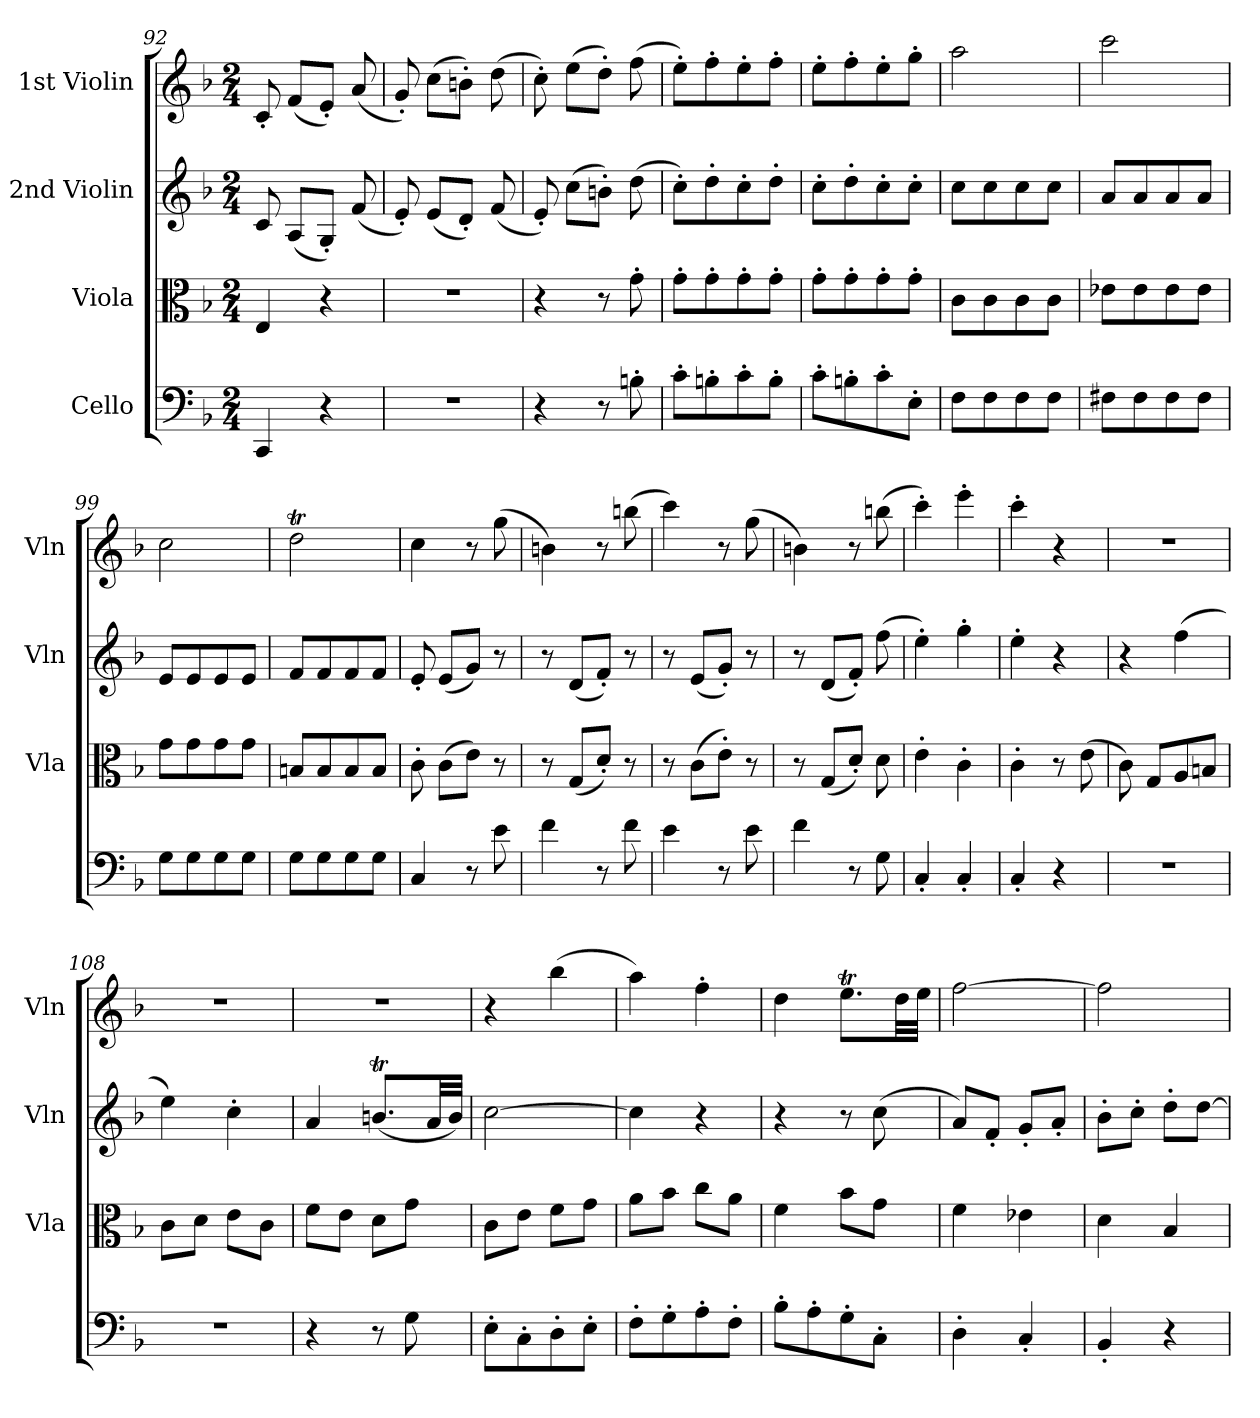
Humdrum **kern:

**kern	**kern	**kern	**kern
*part4	*part3	*part2	*part1
*staff4	*staff3	*staff2	*staff1
*I"Cello	*I"Viola	*I"2nd Violin	*I"1st Violin
*	*I'Vla	*I'Vln	*I'Vln
*clefF4	*clefC3	*clefG2	*clefG2
*k[b-]	*k[b-]	*k[b-]	*k[b-]
*F:	*F:	*F:	*F:
*M2/4	*M2/4	*M2/4	*M2/4
=92	=92	=92	=92
4CC/	4E/	8c/	8c'/
.	.	(8A/L	(8f/L
4r	4r	8G'/J)	8e'/J)
.	.	(8f/	(8a/
=93	=93	=93	=93
2r	2r	8e'/)	8g'/)
.	.	(8e/L	(8cc\L
.	.	8d'/J)	8bn'\J)
.	.	(8f/	(8dd\
=94	=94	=94	=94
4r	4r	8e'/)	8cc'\)
.	.	(8cc\L	(8ee\L
8r	8r	8bn'\J)	8dd'\J)
8Bn'\	8g'\	(8dd\	(8ff\
=95	=95	=95	=95
8c'\L	8g'\L	8cc'\L)	8ee'\L)
8Bn'\	8g'\	8dd'\	8ff'\
8c'\	8g'\	8cc'\	8ee'\
8B'\J	8g'\J	8dd'\J	8ff'\J
=96	=96	=96	=96
8c'\L	8g'\L	8cc'\L	8ee'\L
8Bn'\	8g'\	8dd'\	8ff'\
8c'\	8g'\	8cc'\	8ee'\
8E'\J	8g'\J	8cc'\J	8gg'\J
=97	=97	=97	=97
8F\L	8c\L	8cc\L	2aa\
8F\	8c\	8cc\	.
8F\	8c\	8cc\	.
8F\J	8c\J	8cc\J	.
=98	=98	=98	=98
8F#X\L	8e-X\L	8a/L	2ccc\
8F#\	8e-\	8a/	.
8F#\	8e-\	8a/	.
8F#\J	8e-\J	8a/J	.
=99	=99	=99	=99
8G\L	8g\L	8e/L	2cc\
8G\	8g\	8e/	.
8G\	8g\	8e/	.
8G\J	8g\J	8e/J	.
=100	=100	=100	=100
8G\L	8Bn/L	8f/L	2ddT\
8G\	8B/	8f/	.
8G\	8B/	8f/	.
8G\J	8B/J	8f/J	.
=101	=101	=101	=101
4C/	8c'\	8e'/	4cc\
.	(8c\L	(8e/L	.
8r	8e\J)	8g/J)	8r
8e\	8r	8r	(8gg\
=102	=102	=102	=102
4f\	8r	8r	4bn\)
.	(8G/L	(8d/L	.
8r	8d'/J)	8f'/J)	8r
8f\	8r	8r	(8bbn\
=103	=103	=103	=103
4e\	8r	8r	4ccc\)
.	(8c\L	(8e/L	.
8r	8e'\J)	8g'/J)	8r
8e\	8r	8r	(8gg\
=104	=104	=104	=104
4f\	8r	8r	4bn\)
.	(8G/L	(8d/L	.
8r	8d'/J)	8f'/J)	8r
8G\	8d\	(8ff\	(8bbn\
=105	=105	=105	=105
4C'/	4e'\	4ee'\)	4ccc'\)
4C'/	4c'\	4gg'\	4eee'\
=106	=106	=106	=106
4C'/	4c'\	4ee'\	4ccc'\
4r	8r	4r	4r
.	(8e\	.	.
=107	=107	=107	=107
2r	8c\)	4r	2r
.	8G/L	.	.
.	8A/	(4ff\	.
.	8Bn/J	.	.
=108	=108	=108	=108
2r	8c\L	4ee\)	2r
.	8d\J	.	.
.	8e\L	4cc'\	.
.	8c\J	.	.
=109	=109	=109	=109
4r	8f\L	4a/	2r
.	8e\J	.	.
8r	8d\L	(8.bnt/L	.
8G\	8g\J	.	.
.	.	32a/LL	.
.	.	32b/JJJ)	.
=110	=110	=110	=110
8E'\L	8c\L	[2cc\	4r
8C'\	8e\J	.	.
8D'\	8f\L	.	(4bb-\
8E'\J	8g\J	.	.
=111	=111	=111	=111
8F'\L	8a\L	4cc\]	4aa\)
8G'\	8b-\J	.	.
8A'\	8cc\L	4r	4ff'\
8F'\J	8a\J	.	.
=112	=112	=112	=112
8B-'\L	4f\	4r	4dd\
8A'\	.	.	.
8G'\	8b-\L	8r	8.eet\L
8C'\J	8g\J	(8cc\	.
.	.	.	32dd\LL
.	.	.	32ee\JJJ
=113	=113	=113	=113
4D'\	4f\	8a/L)	[2ff\
.	.	8f'/J	.
4C'/	4e-X\	8g'/L	.
.	.	8a'/J	.
=114	=114	=114	=114
4BB-'/	4d\	8b-'\L	2ff\]
.	.	8cc'\J	.
4r	4B-/	8dd'\L	.
.	.	[8dd\J	.
=	=	=	=
*-	*-	*-	*-
